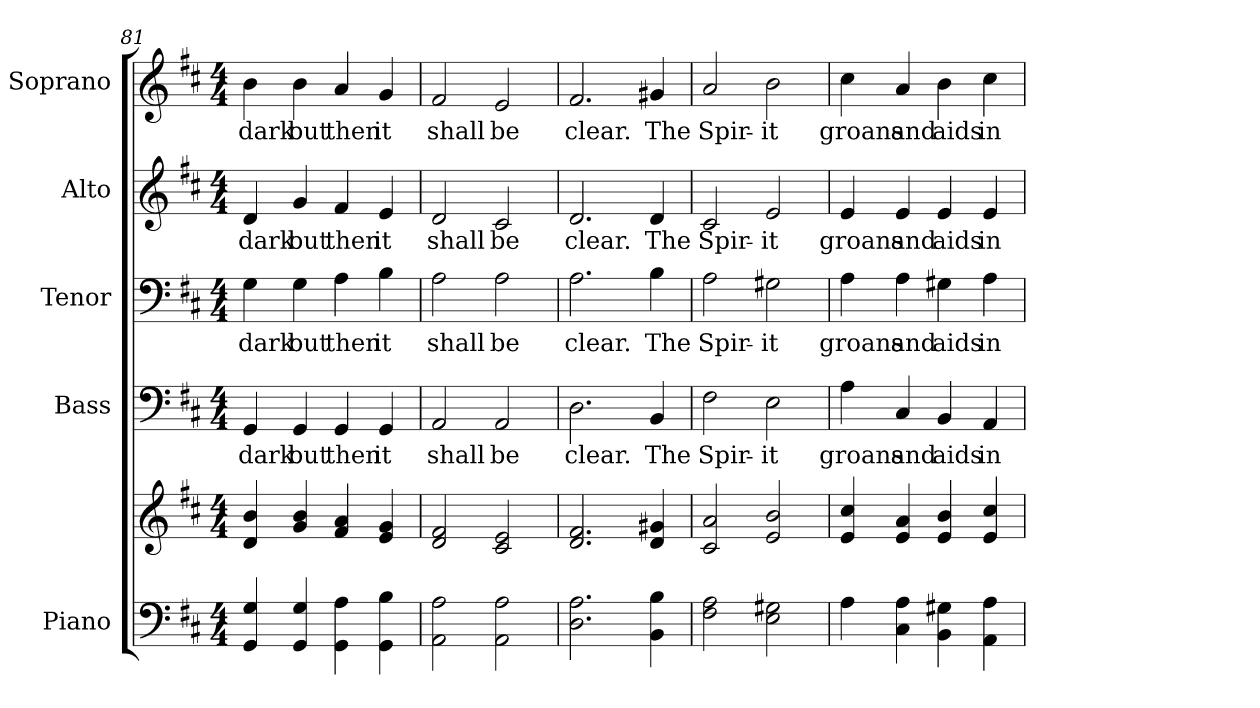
**kern	**kern	**kern	**text	**kern	**text	**kern	**text	**kern	**text
*part5	*part5	*part4	*part4	*part3	*part3	*part2	*part2	*part1	*part1
*staff6	*staff5	*staff4	*staff4	*staff3	*staff3	*staff2	*staff2	*staff1	*staff1
*I"Piano	*	*I"Bass	*	*I"Tenor	*	*I"Alto	*	*I"Soprano	*
*I'Pno.	*	*I'B.	*	*I'T.	*	*I'A.	*	*I'S.	*
*clefF4	*clefG2	*clefF4	*	*clefF4	*	*clefG2	*	*clefG2	*
*k[f#c#]	*k[f#c#]	*k[f#c#]	*	*k[f#c#]	*	*k[f#c#]	*	*k[f#c#]	*
*D:	*D:	*D:	*	*D:	*	*D:	*	*D:	*
*M4/4	*M4/4	*M4/4	*	*M4/4	*	*M4/4	*	*M4/4	*
=81	=81	=81	=81	=81	=81	=81	=81	=81	=81
!	!	!	!LO:LY:b:color=#000000	!	!	!	!	!	!
!	!	!	!	!	!LO:LY:b:color=#000000	!	!	!	!
!	!	!	!	!	!	!	!LO:LY:b:color=#000000	!	!
!	!	!	!	!	!	!	!	!	!LO:LY:b:color=#000000
4GGi/ 4Gi	4di/ 4bi	4GGi/	dark	4Gi\	dark	4di/	dark	4bi\	dark
!	!	!	!LO:LY:b:color=#000000	!	!	!	!	!	!
!	!	!	!	!	!LO:LY:b:color=#000000	!	!	!	!
!	!	!	!	!	!	!	!LO:LY:b:color=#000000	!	!
!	!	!	!	!	!	!	!	!	!LO:LY:b:color=#000000
4GGi/ 4Gi	4gi/ 4bi	4GGi/	but	4Gi\	but	4gi/	but	4bi\	but
!	!	!	!LO:LY:b:color=#000000	!	!	!	!	!	!
!	!	!	!	!	!LO:LY:b:color=#000000	!	!	!	!
!	!	!	!	!	!	!	!LO:LY:b:color=#000000	!	!
!	!	!	!	!	!	!	!	!	!LO:LY:b:color=#000000
4GGi\ 4Ai	4f#i/ 4ai	4GGi/	then	4Ai\	then	4f#i/	then	4ai/	then
!	!	!	!LO:LY:b:color=#000000	!	!	!	!	!	!
!	!	!	!	!	!LO:LY:b:color=#000000	!	!	!	!
!	!	!	!	!	!	!	!LO:LY:b:color=#000000	!	!
!	!	!	!	!	!	!	!	!	!LO:LY:b:color=#000000
4GGi\ 4Bi	4ei/ 4gi	4GGi/	it	4Bi\	it	4ei/	it	4gi/	it
!!LO:PB:g=z
=82	=82	=82	=82	=82	=82	=82	=82	=82	=82
!	!	!	!LO:LY:b:color=#000000	!	!	!	!	!	!
!	!	!	!	!	!LO:LY:b:color=#000000	!	!	!	!
!	!	!	!	!	!	!	!LO:LY:b:color=#000000	!	!
!	!	!	!	!	!	!	!	!	!LO:LY:b:color=#000000
2AAi\ 2Ai	2di/ 2f#i	2AAi/	shall	2Ai\	shall	2di/	shall	2f#i/	shall
!	!	!	!LO:LY:b:color=#000000	!	!	!	!	!	!
!	!	!	!	!	!LO:LY:b:color=#000000	!	!	!	!
!	!	!	!	!	!	!	!LO:LY:b:color=#000000	!	!
!	!	!	!	!	!	!	!	!	!LO:LY:b:color=#000000
2AAi\ 2Ai	2c#i/ 2ei	2AAi/	be	2Ai\	be	2c#i/	be	2ei/	be
=83	=83	=83	=83	=83	=83	=83	=83	=83	=83
!	!	!	!LO:LY:b:color=#000000	!	!	!	!	!	!
!	!	!	!	!	!LO:LY:b:color=#000000	!	!	!	!
!	!	!	!	!	!	!	!LO:LY:b:color=#000000	!	!
!	!	!	!	!	!	!	!	!	!LO:LY:b:color=#000000
2.Di\ 2.Ai	2.di/ 2.f#i	2.Di\	clear.	2.Ai\	clear.	2.di/	clear.	2.f#i/	clear.
!	!	!	!LO:LY:b:color=#000000	!	!	!	!	!	!
!	!	!	!	!	!LO:LY:b:color=#000000	!	!	!	!
!	!	!	!	!	!	!	!LO:LY:b:color=#000000	!	!
!	!	!	!	!	!	!	!	!	!LO:LY:b:color=#000000
4BBi\ 4Bi	4di/ 4g#Xi	4BBi/	The	4Bi\	The	4di/	The	4g#Xi/	The
=84	=84	=84	=84	=84	=84	=84	=84	=84	=84
!	!	!	!LO:LY:b:color=#000000	!	!	!	!	!	!
!	!	!	!	!	!LO:LY:b:color=#000000	!	!	!	!
!	!	!	!	!	!	!	!LO:LY:b:color=#000000	!	!
!	!	!	!	!	!	!	!	!	!LO:LY:b:color=#000000
2F#i\ 2Ai	2c#i/ 2ai	2F#i\	Spir-	2Ai\	Spir-	2c#i/	Spir-	2ai/	Spir-
!	!	!	!LO:LY:b:color=#000000	!	!	!	!	!	!
!	!	!	!	!	!LO:LY:b:color=#000000	!	!	!	!
!	!	!	!	!	!	!	!LO:LY:b:color=#000000	!	!
!	!	!	!	!	!	!	!	!	!LO:LY:b:color=#000000
2Ei\ 2G#Xi	2ei/ 2bi	2Ei\	-it	2G#Xi\	-it	2ei/	-it	2bi\	-it
!!LO:PB:g=z
=85	=85	=85	=85	=85	=85	=85	=85	=85	=85
!	!	!	!LO:LY:b:color=#000000	!	!	!	!	!	!
!	!	!	!	!	!LO:LY:b:color=#000000	!	!	!	!
!	!	!	!	!	!	!	!LO:LY:b:color=#000000	!	!
!	!	!	!	!	!	!	!	!	!LO:LY:b:color=#000000
4Ai\	4ei/ 4cc#i	4Ai\	groans	4Ai\	groans	4ei/	groans	4cc#i\	groans
!	!	!	!LO:LY:b:color=#000000	!	!	!	!	!	!
!	!	!	!	!	!LO:LY:b:color=#000000	!	!	!	!
!	!	!	!	!	!	!	!LO:LY:b:color=#000000	!	!
!	!	!	!	!	!	!	!	!	!LO:LY:b:color=#000000
4C#i\ 4Ai	4ei/ 4ai	4C#i/	and	4Ai\	and	4ei/	and	4ai/	and
!	!	!	!LO:LY:b:color=#000000	!	!	!	!	!	!
!	!	!	!	!	!LO:LY:b:color=#000000	!	!	!	!
!	!	!	!	!	!	!	!LO:LY:b:color=#000000	!	!
!	!	!	!	!	!	!	!	!	!LO:LY:b:color=#000000
4BBi\ 4G#Xi	4ei/ 4bi	4BBi/	aids	4G#Xi\	aids	4ei/	aids	4bi\	aids
!	!	!	!LO:LY:b:color=#000000	!	!	!	!	!	!
!	!	!	!	!	!LO:LY:b:color=#000000	!	!	!	!
!	!	!	!	!	!	!	!LO:LY:b:color=#000000	!	!
!	!	!	!	!	!	!	!	!	!LO:LY:b:color=#000000
4AAi\ 4Ai	4ei/ 4cc#i	4AAi/	in	4Ai\	in	4ei/	in	4cc#i\	in
=	=	=	=	=	=	=	=	=	=
*-	*-	*-	*-	*-	*-	*-	*-	*-	*-
